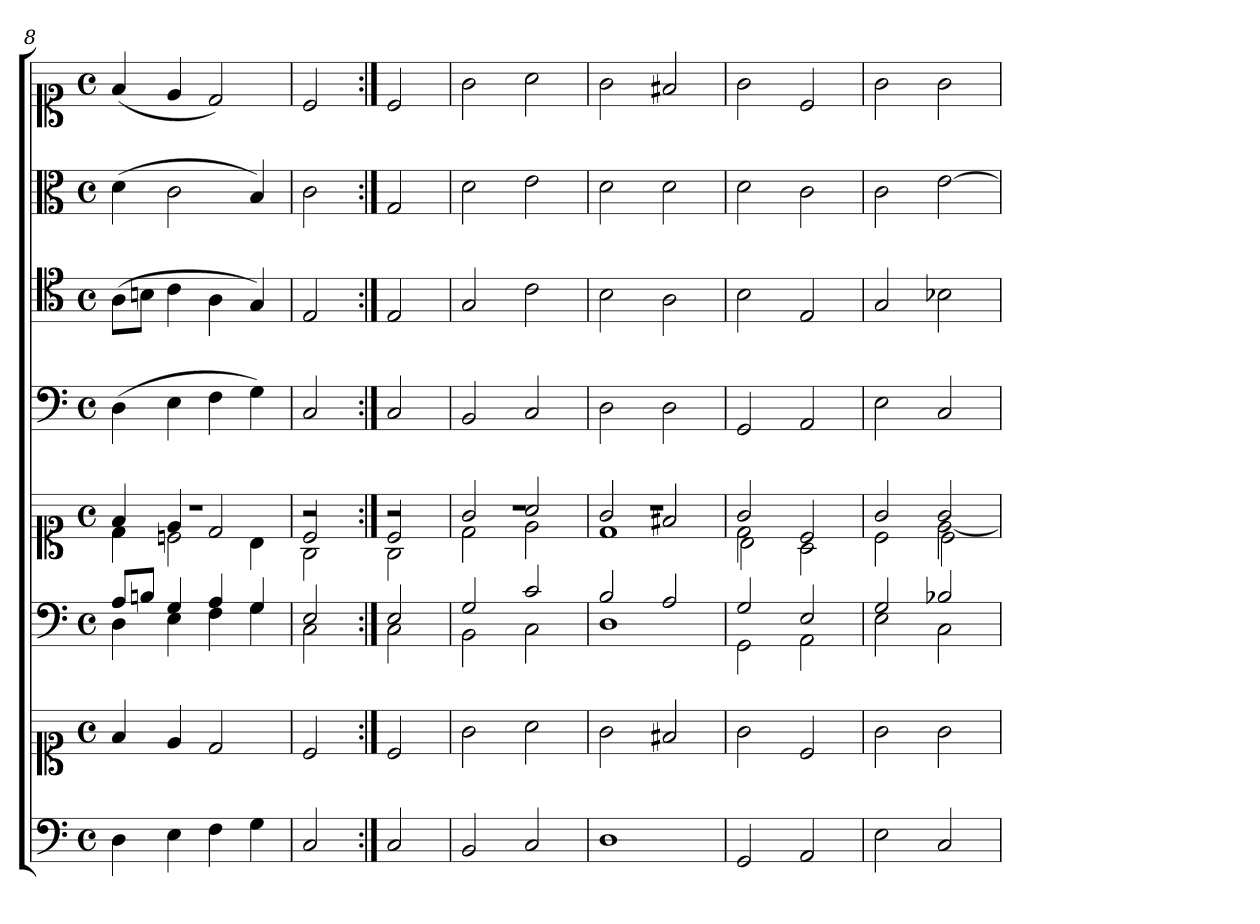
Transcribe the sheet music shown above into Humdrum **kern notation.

**kern	**kern	**kern	**kern	**kern	**kern	**kern	**kern
*part6	*part6	*part5	*part5	*part4	*part3	*part2	*part1
*staff8	*staff7	*staff6	*staff5	*staff4	*staff3	*staff2	*staff1
*clefF4	*clefC1	*clefF4	*clefC1	*clefF4	*clefC4	*clefC3	*clefC1
*k[]	*k[]	*k[]	*k[]	*k[]	*k[]	*k[]	*k[]
*M4/4	*M4/4	*M4/4	*M4/4	*M4/4	*M4/4	*M4/4	*M4/4
*met(c)	*met(c)	*met(c)	*met(c)	*met(c)	*met(c)	*met(c)	*met(c)
=8	=8	=8	=8	=8	=8	=8	=8
*	*	*^	*^	*	*	*	*
*	*	*	*	*	*^	*	*	*	*
4D	4f	8AL	4D	4f	4d	1r	(4D	(8AL	(4d	(4f
.	.	8BnJ	.	.	.	.	.	8BnJ	.	.
4E	4e	4G	4E	4e	2cn	.	4E	4c	2c	4e
4F	2d	4A	4F	2d	.	.	4F	4A	.	2d)
4G	.	4G	4G	.	4B	.	4G)	4G)	4B)	.
=9	=9	=9	=9	=9	=9	=9	=9	=9	=9	=9
2C	2c	2E	2C	2c	2G	2r	2C	2E	2c	2c
=10:|!	=10:|!	=10:|!	=10:|!	=10:|!	=10:|!	=10:|!	=10:|!	=10:|!	=10:|!	=10:|!
2C	2c	2E	2C	2c	2G	2r	2C	2E	2G	2c
=11	=11	=11	=11	=11	=11	=11	=11	=11	=11	=11
2BB	2g	2G	2BB	2g	2d	1r	2BB	2G	2d	2g
2C	2a	2c	2C	2a	2e	.	2C	2c	2e	2a
=12	=12	=12	=12	=12	=12	=12	=12	=12	=12	=12
1D	2g	2B	1D	2g	1d	1r	2D	2B	2d	2g
.	2f#X	2A	.	2f#X	.	.	2D	2A	2d	2f#X
=13	=13	=13	=13	=13	=13	=13	=13	=13	=13	=13
2GG	2g	2G	2GG	2g	2d	2B\	2GG	2B	2d	2g
2AA	2c	2E	2AA	2c	2A	2ryy	2AA	2E	2c	2c
=14	=14	=14	=14	=14	=14	=14	=14	=14	=14	=14
2E	2g	2G	2E	2g	2c	2ryy	2E	2G	2c	2g
2C	2g	2B-X	2C	2g	[2e	2c\	2C	2B-X	[2e	2g
*	*	*v	*v	*	*	*	*	*	*	*
*	*	*	*v	*v	*v	*	*	*	*
=	=	=	=	=	=	=	=
*-	*-	*-	*-	*-	*-	*-	*-
